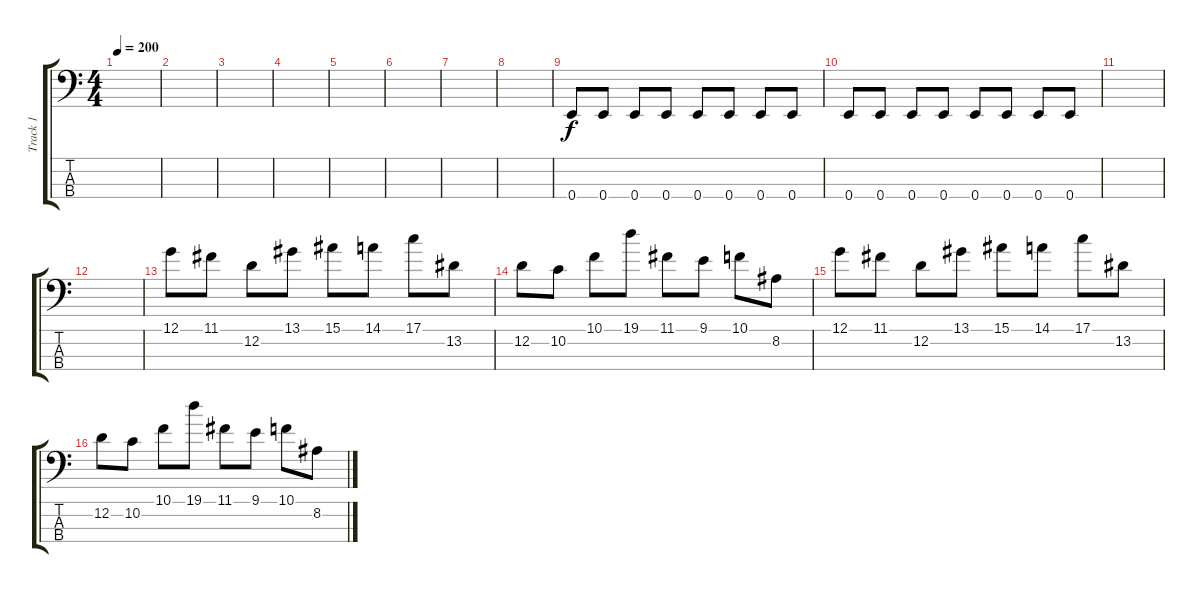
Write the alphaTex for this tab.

\track ("Track 1" "Track 1") {instrument distortionguitar}
\staff {score tabs}
\tuning (G2 D2 A1 E1) {hide}
\ts (4 4)
\tempo 200
\clef f4
\ks c
|
|
|
|
|
|
|
|
0.4.8 0.4.8 0.4.8 0.4.8 0.4.8 0.4.8 0.4.8 0.4.8 |
0.4.8 0.4.8 0.4.8 0.4.8 0.4.8 0.4.8 0.4.8 0.4.8 |
|
|
12.1.8 11.1.8 12.2.8 13.1.8 15.1.8 14.1.8 17.1.8 13.2.8 |
12.2.8 10.2.8 10.1.8 19.1.8 11.1.8 9.1.8 10.1.8 8.2.8 |
12.1.8 11.1.8 12.2.8 13.1.8 15.1.8 14.1.8 17.1.8 13.2.8 |
12.2.8 10.2.8 10.1.8 19.1.8 11.1.8 9.1.8 10.1.8 8.2.8
